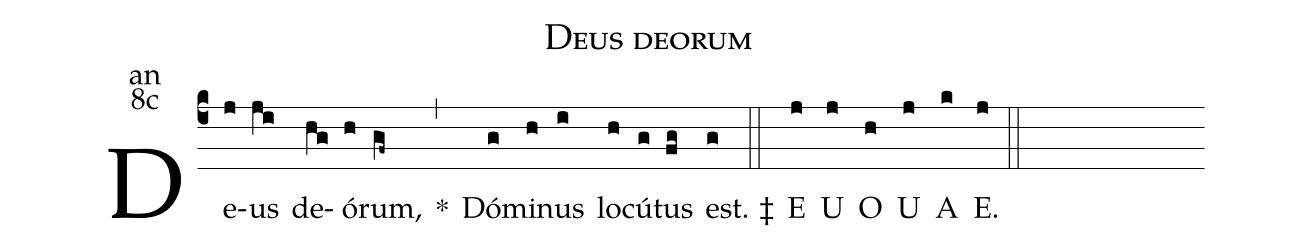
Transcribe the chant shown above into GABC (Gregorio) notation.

name:Deus deorum;
office-part:an;
mode:8c;
%%
(c4) De(j)us(ji) de(hg)ó(h)rum,(gf~) <sp>*</sp>(,) Dó(g)mi(h)nus(i) lo(h)cú(g)tus(fg) est. ‡(g)  (::) <eu>E(j) U(j) O(h) U(j) A(k) E.(j) </eu>(::)
